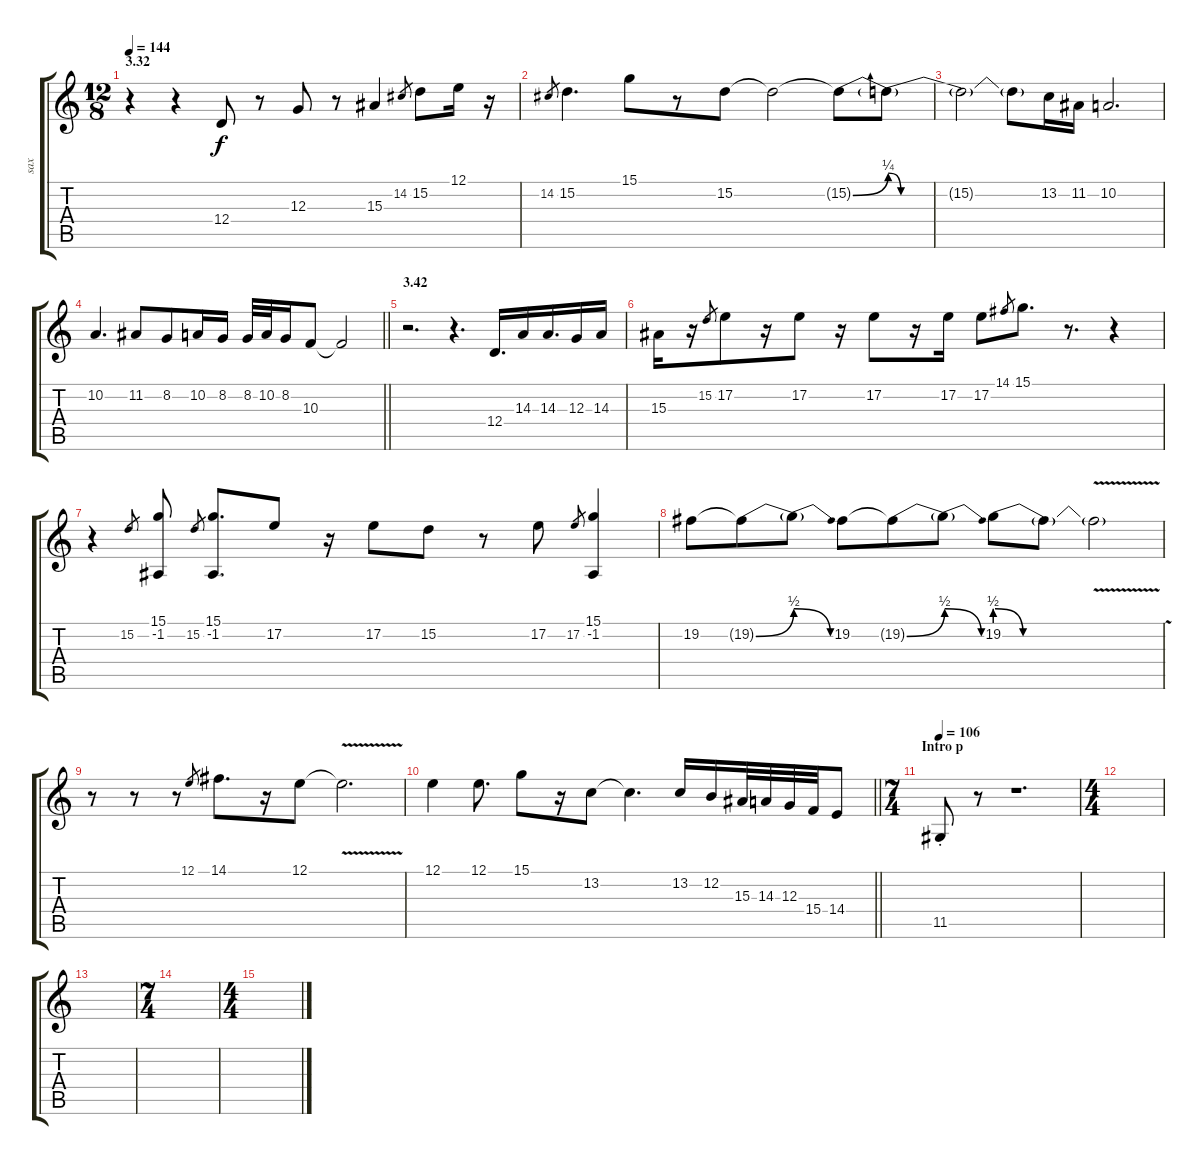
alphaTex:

\track ("sax" "sax") {instrument altosax}
\staff {score tabs}
\tuning (E4 B3 G3 D3 A2 E2) {hide}
\ts (12 8)
\section ("" "3.32")
\tempo 144
\clef g2
\ks c
r.4{dy f} r.4 12.4.8 r.8 12.3.8 r.8 15.3.4 14.2.8{gr} 15.2.8 12.1.16 r.16 |
14.2.8{gr} 15.2.4{d} 15.1.8 r.8 15.2.8 15.2{t}.2 15.2{be (bend 0 0 60 1) t}.8 15.2{be (custom 0 1 5 0 15 0 30 0 60 0) t}.8 |
15.2{t}.2 15.2{t}.8 13.2.16 11.2.16 10.2.2{d} |
\barLineRight lightlight
10.2.4{d} 11.2.8 8.2.8 10.2.16 8.2.16 8.2.32 10.2.32 8.2.16 10.3.8 10.3{t}.2 |
\section ("" "3.42")
r.2{d} r.4{d} 12.4.16{d} 14.3.16 14.3.16{d} 12.3.16 14.3.16 |
15.3.16 r.16 15.2.8{gr} 17.2.8 r.16 17.2.8 r.16 17.2.8 r.16 17.2.16 17.2.8 14.1.8{gr} 15.1.8{d} r.8{d} r.4 |
r.4 15.2.8{gr} (15.1 -1.2).8 15.2.8{gr} (15.1 -1.2).8{d} 17.2.8 r.16 17.2.8 15.2.8 r.8 17.2.8 17.2.8{gr} (15.1 -1.2).4 |
19.2.8 19.2{be (bend 0 0 60 2) t}.8 19.2{be (release 0 2 60 0) t}.8 19.2.8 19.2{be (bend 0 0 60 2) t}.8 19.2{be (release 0 2 60 0) t}.8 19.2{be (custom 0 2 10 0 15 0 30 0 60 0)}.8 19.2{t}.8 19.2{v t}.2 |
r.8 r.8 r.8 12.1.8{gr} 14.1.8{d} r.16 12.1.8 12.1{v t}.2{d} |
\barLineRight lightlight
12.1.4 12.1.8{d} 15.1.8 r.16 13.2.8 13.2{t}.4{d} 13.2.16 12.2.16 15.3.32 14.3.32 12.3.32 15.4.32 14.4.8 |
\ts (7 4)
\section ("" "Intro p")
\tempo 106
11.5{st}.8 r.8 r.1{d} |
\ts (4 4)
|
|
\ts (7 4)
|
\ts (4 4)
